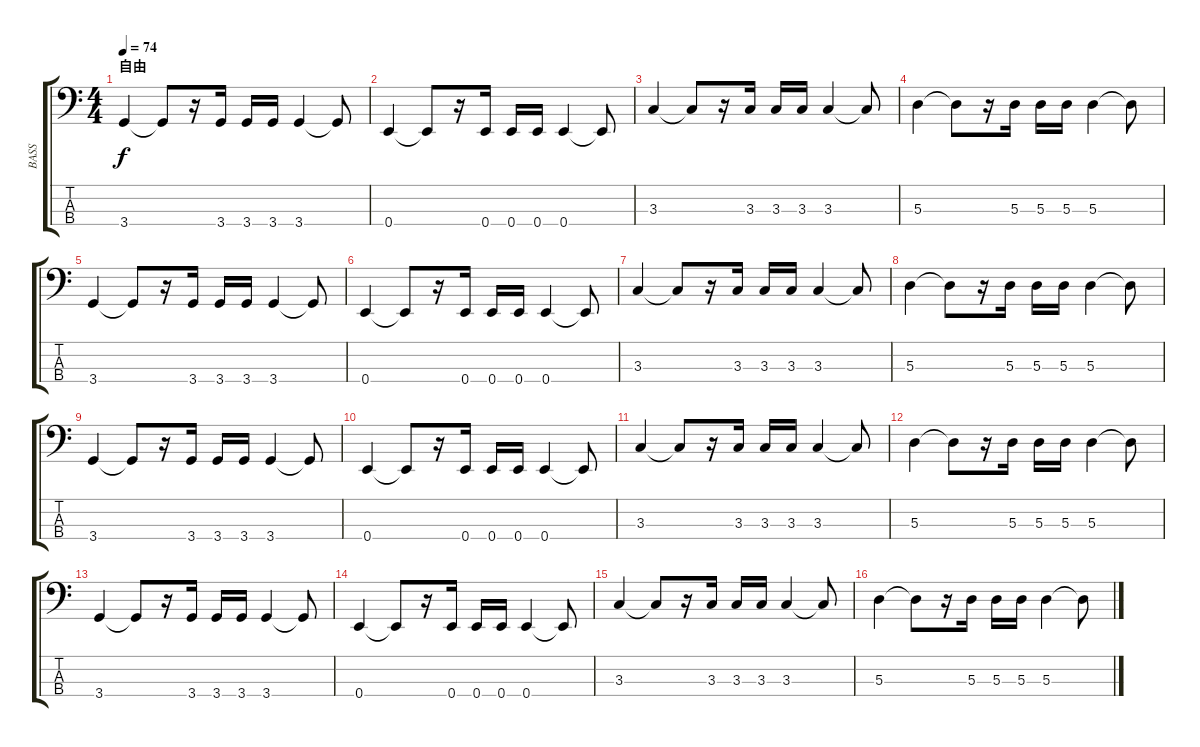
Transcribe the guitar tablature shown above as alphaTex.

\track ("BASS" "BASS") {instrument electricbasspick}
\staff {score tabs}
\tuning (G2 D2 A1 E1) {hide}
\ts (4 4)
\section ("" "自由")
\tempo 74
\clef f4
\ks c
3.4.4{dy f} 3.4{t}.8 r.16 3.4.16 3.4.16 3.4.16 3.4.4 3.4{t}.8 |
0.4.4 0.4{t}.8 r.16 0.4.16 0.4.16 0.4.16 0.4.4 0.4{t}.8 |
3.3.4 3.3{t}.8 r.16 3.3.16 3.3.16 3.3.16 3.3.4 3.3{t}.8 |
5.3.4 5.3{t}.8 r.16 5.3.16 5.3.16 5.3.16 5.3.4 5.3{t}.8 |
3.4.4 3.4{t}.8 r.16 3.4.16 3.4.16 3.4.16 3.4.4 3.4{t}.8 |
0.4.4 0.4{t}.8 r.16 0.4.16 0.4.16 0.4.16 0.4.4 0.4{t}.8 |
3.3.4 3.3{t}.8 r.16 3.3.16 3.3.16 3.3.16 3.3.4 3.3{t}.8 |
5.3.4 5.3{t}.8 r.16 5.3.16 5.3.16 5.3.16 5.3.4 5.3{t}.8 |
3.4.4 3.4{t}.8 r.16 3.4.16 3.4.16 3.4.16 3.4.4 3.4{t}.8 |
0.4.4 0.4{t}.8 r.16 0.4.16 0.4.16 0.4.16 0.4.4 0.4{t}.8 |
3.3.4 3.3{t}.8 r.16 3.3.16 3.3.16 3.3.16 3.3.4 3.3{t}.8 |
5.3.4 5.3{t}.8 r.16 5.3.16 5.3.16 5.3.16 5.3.4 5.3{t}.8 |
3.4.4 3.4{t}.8 r.16 3.4.16 3.4.16 3.4.16 3.4.4 3.4{t}.8 |
0.4.4 0.4{t}.8 r.16 0.4.16 0.4.16 0.4.16 0.4.4 0.4{t}.8 |
3.3.4 3.3{t}.8 r.16 3.3.16 3.3.16 3.3.16 3.3.4 3.3{t}.8 |
5.3.4 5.3{t}.8{txt ""} r.16 5.3.16 5.3.16 5.3.16 5.3.4 5.3{t}.8
